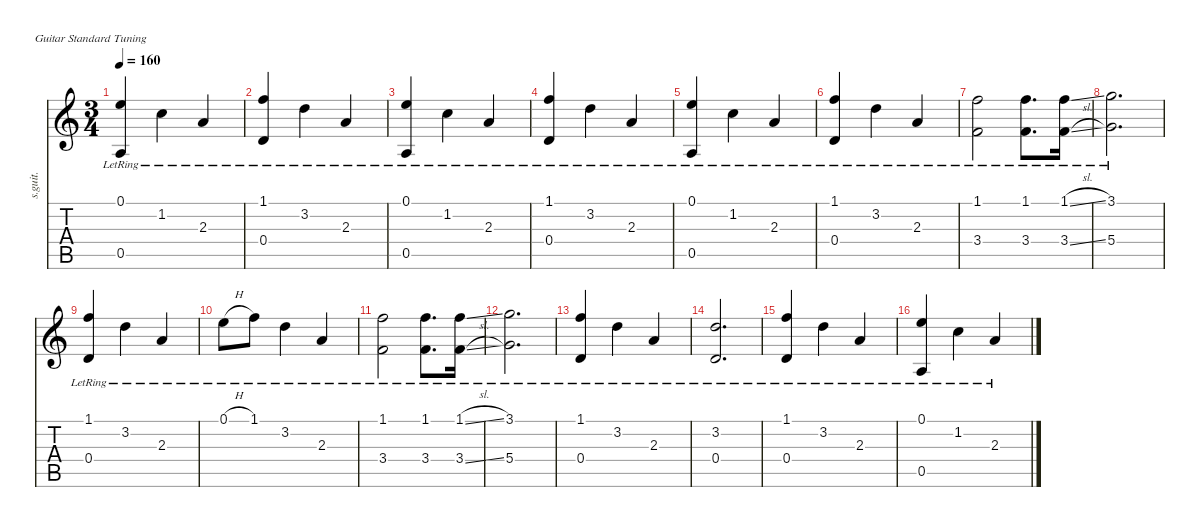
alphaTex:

\defaultSystemsLayout 4
\hideDynamics
\bracketExtendMode nobrackets
\otherSystemsTrackNameOrientation horizontal
\track ("Acoustic 1" "s.guit.") {instrument acousticguitarsteel}
\staff {score tabs}
\tuning (E4 B3 G3 D3 A2 E2)
\ts (3 4)
\tempo 160
\clef g2
\ks c
(0.1{lr} 0.5).4{dy f beam Up} 1.2{lr}.4{beam Down} 2.3{lr}.4{beam Up} |
(1.1{lr} 0.4).4{beam Up} 3.2{lr}.4{beam Down} 2.3{lr}.4{beam Up} |
(0.1{lr} 0.5).4{beam Up} 1.2{lr}.4{beam Down} 2.3{lr}.4{beam Up} |
(1.1{lr} 0.4).4{beam Up} 3.2{lr}.4{beam Down} 2.3{lr}.4{beam Up} |
(0.1{lr} 0.5).4{beam Up} 1.2{lr}.4{beam Down} 2.3{lr}.4{beam Up} |
(1.1{lr} 0.4).4{beam Up} 3.2{lr}.4{beam Down} 2.3{lr}.4{beam Up} |
(1.1{lr} 3.4{lr}).2{beam Down} (1.1{lr} 3.4{lr}).8{d beam Down} (1.1{sl lr} 3.4{sl lr}).16{beam Down} |
(3.1{lr} 5.4{lr}).2{d beam Down} |
(1.1{lr} 0.4).4{beam Up} 3.2{lr}.4{beam Down} 2.3{lr}.4{beam Up} |
0.1{h lr}.8{beam Down} 1.1{lr}.8{beam Down} 3.2{lr}.4{beam Down} 2.3{lr}.4{beam Up} |
(1.1{lr} 3.4{lr}).2{beam Down} (1.1{lr} 3.4{lr}).8{d beam Down} (1.1{sl lr} 3.4{sl lr}).16{beam Down} |
(3.1{lr} 5.4{lr}).2{d beam Down} |
(1.1{lr} 0.4).4{beam Up} 3.2{lr}.4{beam Down} 2.3{lr}.4{beam Up} |
(3.2{lr} 0.4{lr}).2{d beam Up} |
(1.1{lr} 0.4).4{beam Up} 3.2{lr}.4{beam Down} 2.3{lr}.4{beam Up} |
(0.1{lr} 0.5).4{beam Up} 1.2{lr}.4{beam Down} 2.3{lr}.4{beam Up}
